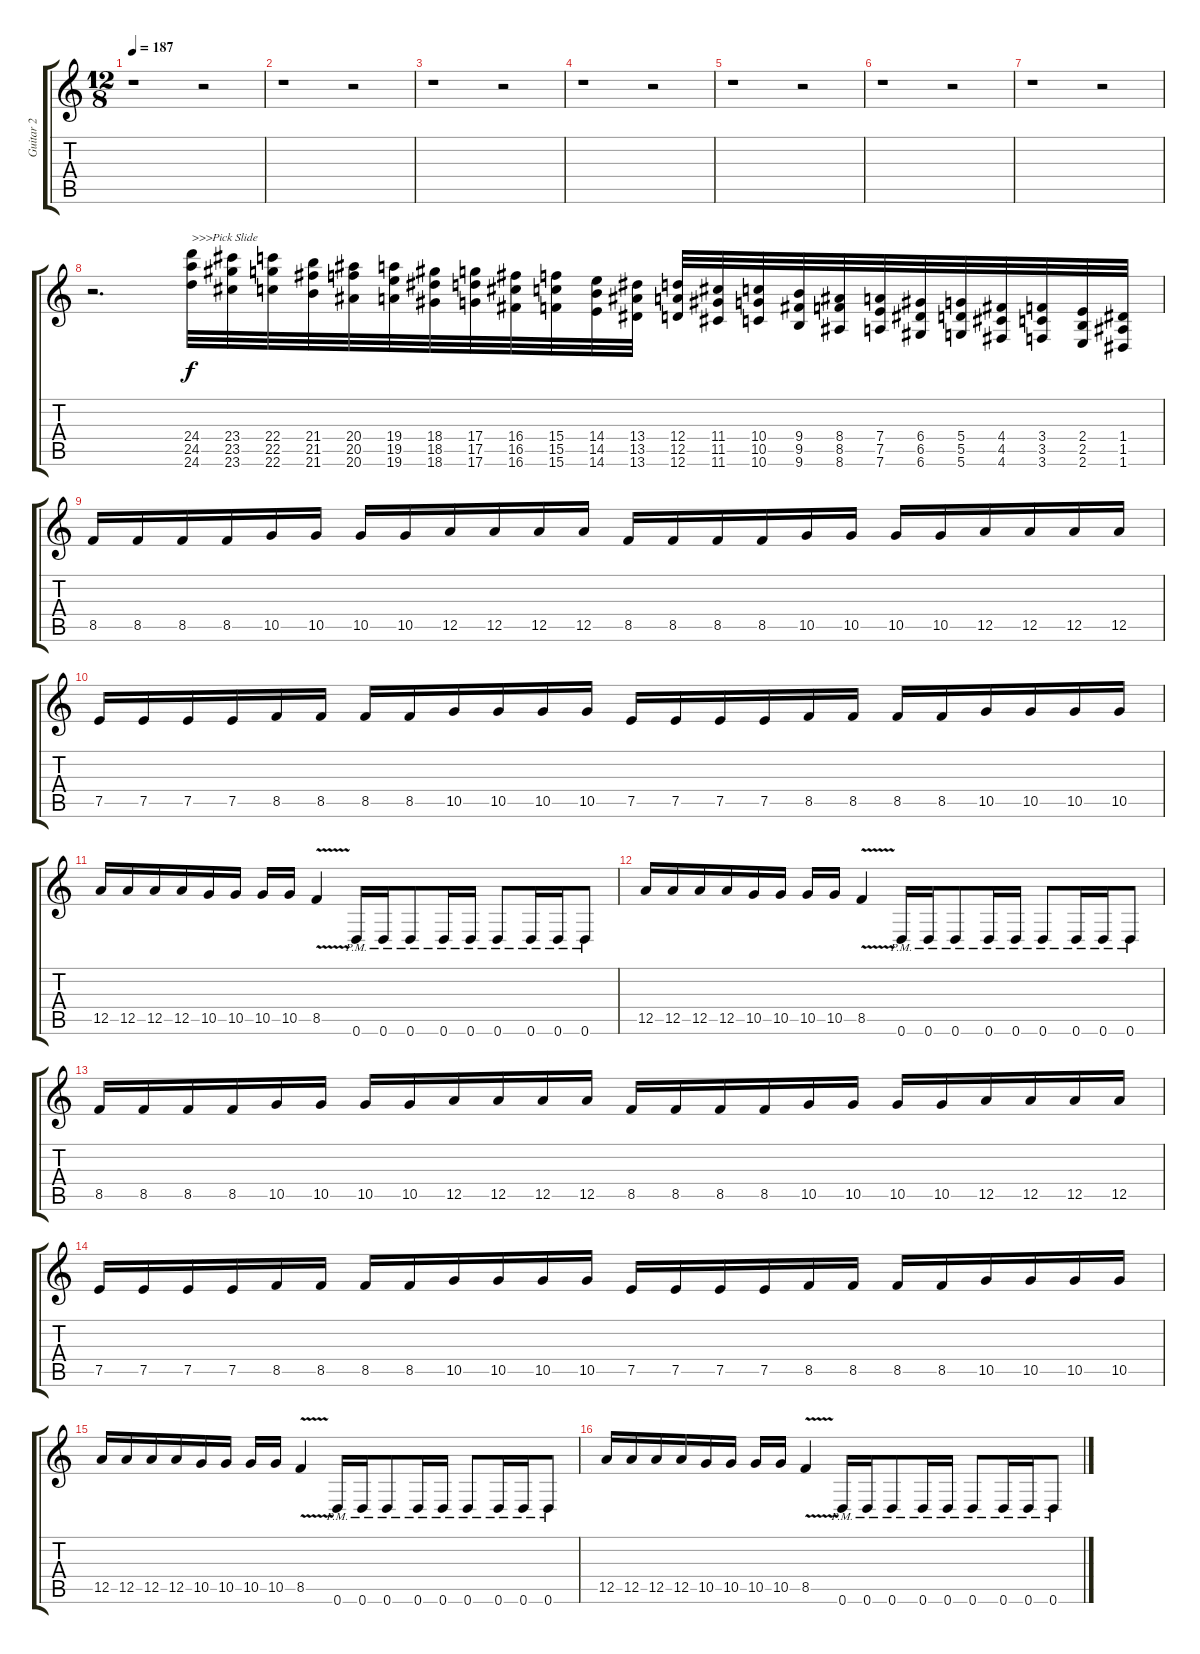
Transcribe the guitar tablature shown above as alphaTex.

\track ("Guitar 2" "Guitar 2") {instrument distortionguitar}
\staff {score tabs}
\tuning (E4 B3 G3 D3 A2 D2) {hide}
\ts (12 8)
\tempo 187
\clef g2
\ks c
r.1{dy f} r.2 |
r.1 r.2 |
r.1 r.2 |
r.1 r.2 |
r.1 r.2 |
r.1 r.2 |
r.1 r.2 |
r.2{d} (24.4 24.5 24.6).32{txt ">>>Pick Slide" instrument guitarfretnoise} (23.4 23.5 23.6).32 (22.4 22.5 22.6).32 (21.4 21.5 21.6).32 (20.4 20.5 20.6).32 (19.4 19.5 19.6).32 (18.4 18.5 18.6).32 (17.4 17.5 17.6).32 (16.4 16.5 16.6).32 (15.4 15.5 15.6).32 (14.4 14.5 14.6).32 (13.4 13.5 13.6).32 (12.4 12.5 12.6).32 (11.4 11.5 11.6).32 (10.4 10.5 10.6).32 (9.4 9.5 9.6).32 (8.4 8.5 8.6).32 (7.4 7.5 7.6).32 (6.4 6.5 6.6).32 (5.4 5.5 5.6).32 (4.4 4.5 4.6).32 (3.4 3.5 3.6).32 (2.4 2.5 2.6).32 (1.4 1.5 1.6).32 |
8.5.16{instrument distortionguitar} 8.5.16 8.5.16 8.5.16 10.5.16 10.5.16 10.5.16 10.5.16 12.5.16 12.5.16 12.5.16 12.5.16 8.5.16 8.5.16 8.5.16 8.5.16 10.5.16 10.5.16 10.5.16 10.5.16 12.5.16 12.5.16 12.5.16 12.5.16 |
7.5.16 7.5.16 7.5.16 7.5.16 8.5.16 8.5.16 8.5.16 8.5.16 10.5.16 10.5.16 10.5.16 10.5.16 7.5.16 7.5.16 7.5.16 7.5.16 8.5.16 8.5.16 8.5.16 8.5.16 10.5.16 10.5.16 10.5.16 10.5.16 |
12.5.16 12.5.16 12.5.16 12.5.16 10.5.16 10.5.16 10.5.16 10.5.16 8.5{v}.4 0.6{pm}.16 0.6{pm}.16 0.6{pm}.8 0.6{pm}.16 0.6{pm}.16 0.6{pm}.8 0.6{pm}.16 0.6{pm}.16 0.6{pm}.8 |
12.5.16 12.5.16 12.5.16 12.5.16 10.5.16 10.5.16 10.5.16 10.5.16 8.5{v}.4 0.6{pm}.16 0.6{pm}.16 0.6{pm}.8 0.6{pm}.16 0.6{pm}.16 0.6{pm}.8 0.6{pm}.16 0.6{pm}.16 0.6{pm}.8 |
8.5.16 8.5.16 8.5.16 8.5.16 10.5.16 10.5.16 10.5.16 10.5.16 12.5.16 12.5.16 12.5.16 12.5.16 8.5.16 8.5.16 8.5.16 8.5.16 10.5.16 10.5.16 10.5.16 10.5.16 12.5.16 12.5.16 12.5.16 12.5.16 |
7.5.16 7.5.16 7.5.16 7.5.16 8.5.16 8.5.16 8.5.16 8.5.16 10.5.16 10.5.16 10.5.16 10.5.16 7.5.16 7.5.16 7.5.16 7.5.16 8.5.16 8.5.16 8.5.16 8.5.16 10.5.16 10.5.16 10.5.16 10.5.16 |
12.5.16 12.5.16 12.5.16 12.5.16 10.5.16 10.5.16 10.5.16 10.5.16 8.5{v}.4 0.6{pm}.16 0.6{pm}.16 0.6{pm}.8 0.6{pm}.16 0.6{pm}.16 0.6{pm}.8 0.6{pm}.16 0.6{pm}.16 0.6{pm}.8 |
12.5.16 12.5.16 12.5.16 12.5.16 10.5.16 10.5.16 10.5.16 10.5.16 8.5{v}.4 0.6{pm}.16 0.6{pm}.16 0.6{pm}.8 0.6{pm}.16 0.6{pm}.16 0.6{pm}.8 0.6{pm}.16 0.6{pm}.16 0.6{pm}.8
